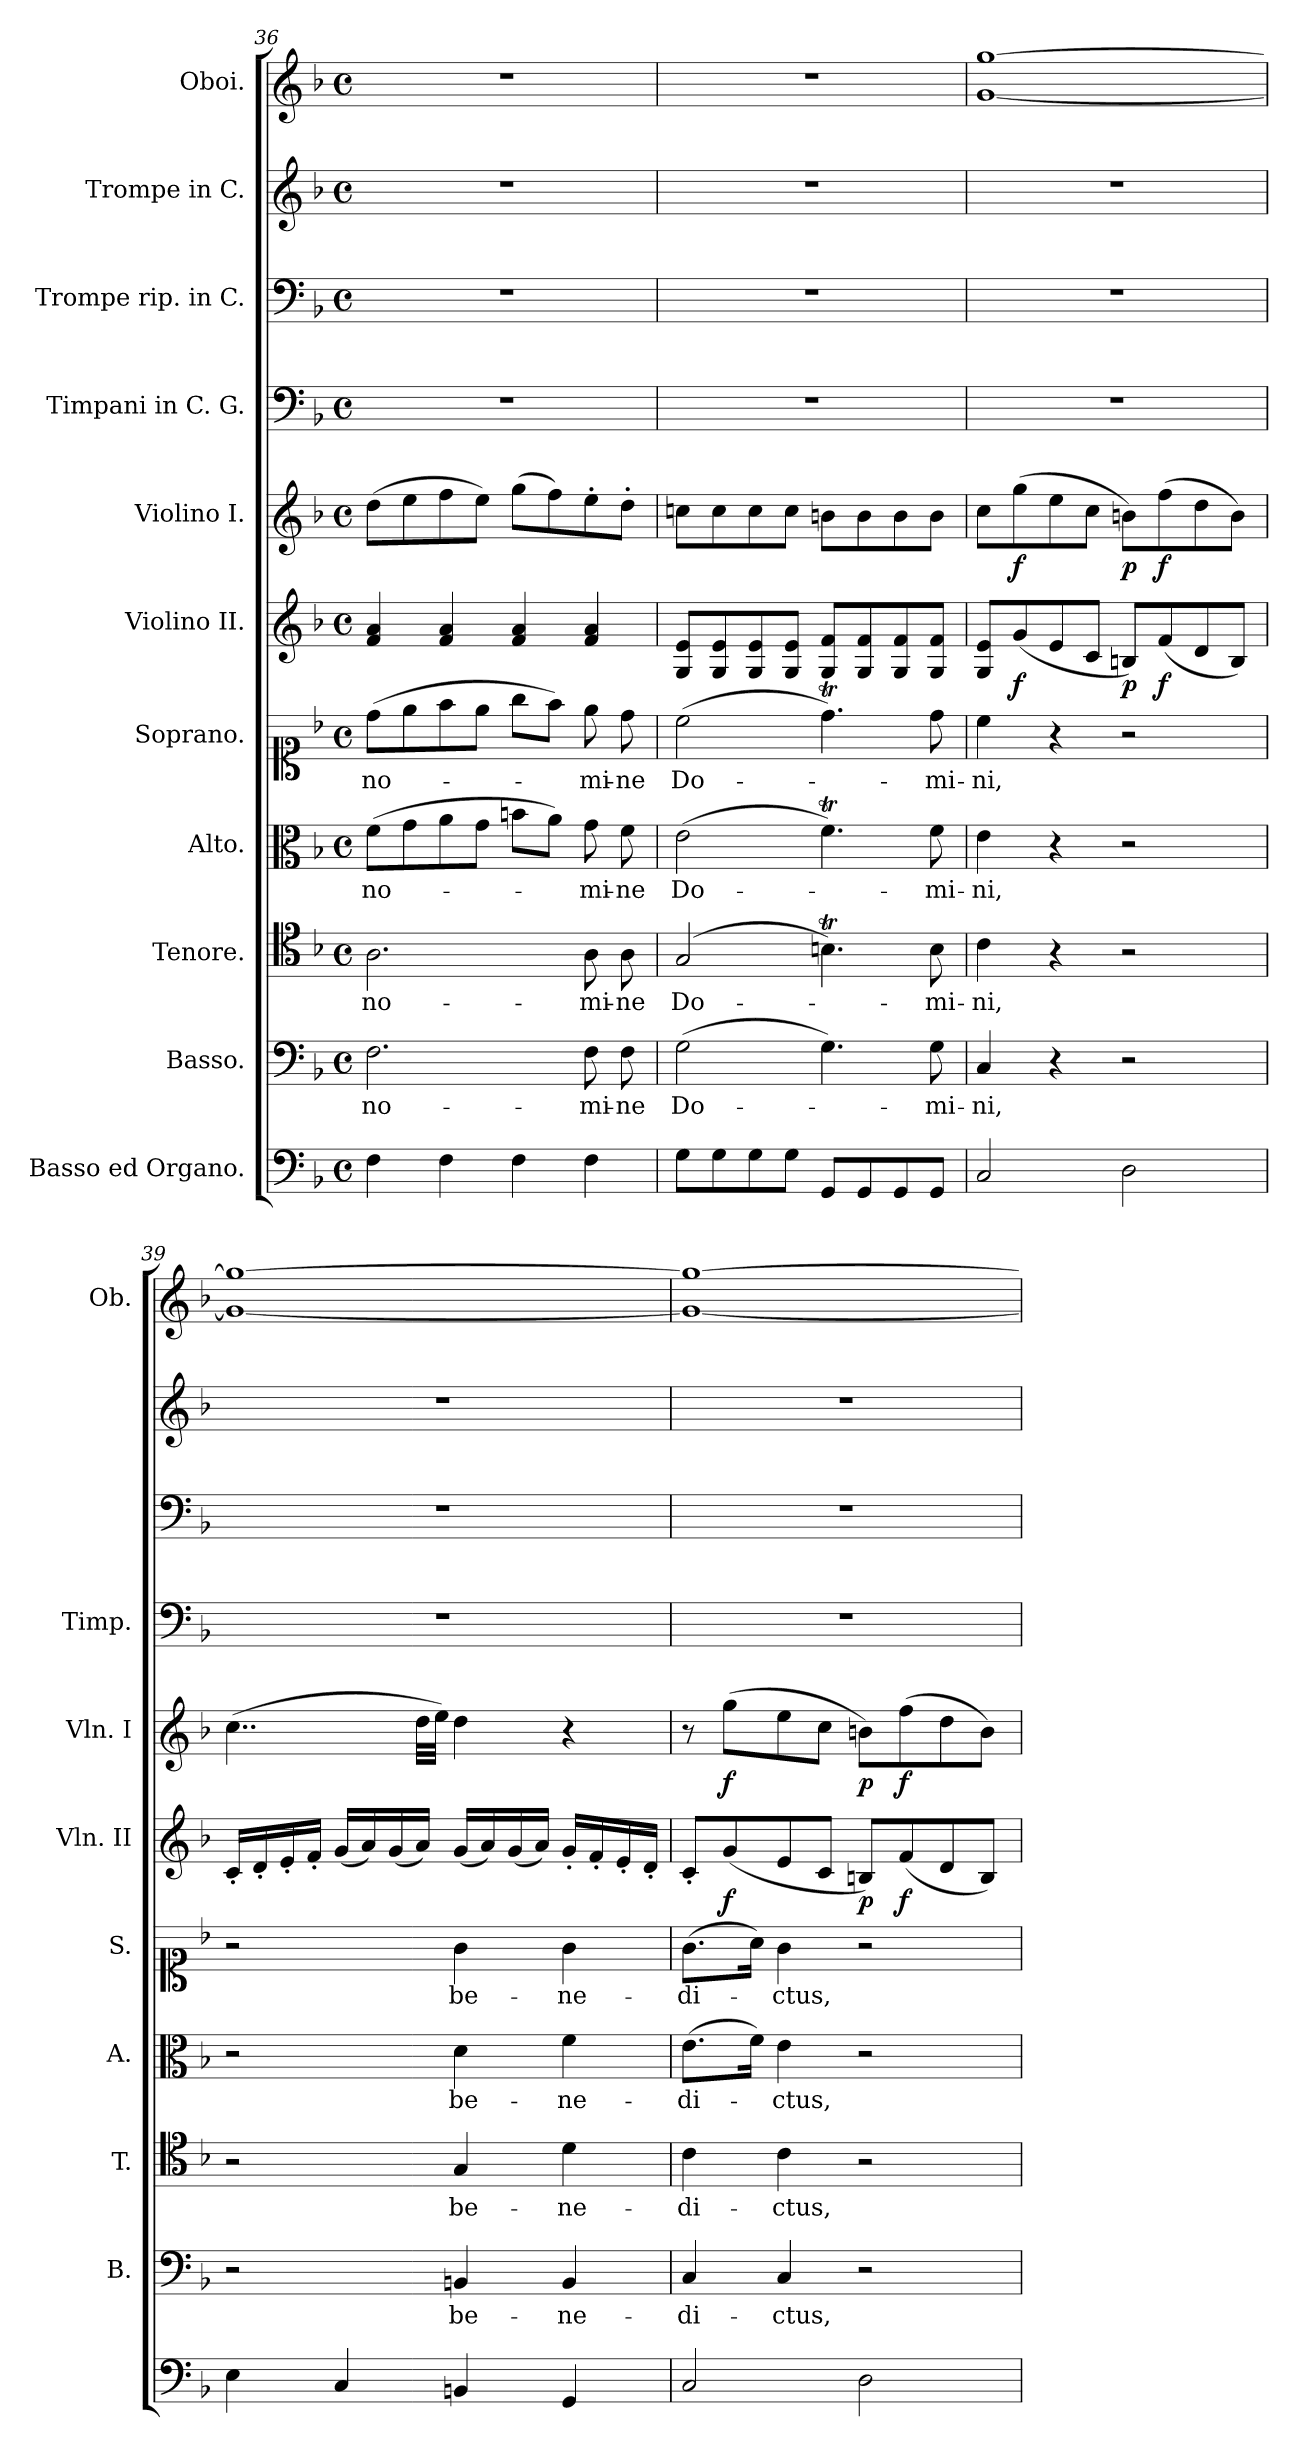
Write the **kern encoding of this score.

**kern	**kern	**text	**kern	**text	**kern	**text	**kern	**text	**kern	**dynam	**kern	**dynam	**kern	**kern	**kern	**kern
*part11	*part10	*part10	*part9	*part9	*part8	*part8	*part7	*part7	*part6	*part6	*part5	*part5	*part4	*part3	*part2	*part1
*staff11	*staff10	*staff10	*staff9	*staff9	*staff8	*staff8	*staff7	*staff7	*staff6	*staff6	*staff5	*staff5	*staff4	*staff3	*staff2	*staff1
*I"Basso ed  Organo.	*I"Basso.	*	*I"Tenore.	*	*I"Alto.	*	*I"Soprano.	*	*I"Violino II.	*	*I"Violino I.	*	*I"Timpani in C. G.	*I"Trompe rip. in C.	*I"Trompe in C.	*I"Oboi.
*	*I'B.	*	*I'T.	*	*I'A.	*	*I'S.	*	*I'Vln. II	*	*I'Vln. I	*	*I'Timp.	*	*	*I'Ob.
*clefF4	*clefF4	*	*clefC4	*	*clefC3	*	*clefC1	*	*clefG2	*	*clefG2	*	*clefF4	*clefF4	*clefG2	*clefG2
*k[b-]	*k[b-]	*	*k[b-]	*	*k[b-]	*	*k[b-]	*	*k[b-]	*	*k[b-]	*	*k[b-]	*k[b-]	*k[b-]	*k[b-]
*M4/4	*M4/4	*	*M4/4	*	*M4/4	*	*M4/4	*	*M4/4	*	*M4/4	*	*M4/4	*M4/4	*M4/4	*M4/4
*met(c)	*met(c)	*	*met(c)	*	*met(c)	*	*met(c)	*	*met(c)	*	*met(c)	*	*met(c)	*met(c)	*met(c)	*met(c)
=36	=36	=36	=36	=36	=36	=36	=36	=36	=36	=36	=36	=36	=36	=36	=36	=36
!	!	!LO:LY:b	!	!LO:LY:b	!	!LO:LY:b	!	!LO:LY:b	!	!	!	!	!	!	!	!
4F\	2.F\	no-	2.A\	no-	(>8f\L	no-	(>8dd\L	no-	4f/ 4a/	.	(>8dd\L	.	1r	1r	1r	1r
.	.	.	.	.	8g\	.	8ee\	.	.	.	8ee\	.	.	.	.	.
4F\	.	.	.	.	8a\	.	8ff\	.	4f/ 4a/	.	8ff\	.	.	.	.	.
.	.	.	.	.	8g\J	.	8ee\J	.	.	.	8ee\J)	.	.	.	.	.
4F\	.	.	.	.	8bn\L	.	8gg\L	.	4f/ 4a/	.	(>8gg\L	.	.	.	.	.
.	.	.	.	.	8a\J)	.	8ff\J)	.	.	.	8ff\)	.	.	.	.	.
!	!	!LO:LY:b	!	!LO:LY:b	!	!LO:LY:b	!	!LO:LY:b	!	!	!	!	!	!	!	!
4F\	8F\	-mi-	8A\	-mi-	8g\	mi-	8ee\	mi-	4f/ 4a/	.	8ee'\	.	.	.	.	.
!	!	!LO:LY:b	!	!LO:LY:b	!	!LO:LY:b	!	!LO:LY:b	!	!	!	!	!	!	!	!
.	8F\	-ne	8A\	-ne	8f\	-ne	8dd\	-ne	.	.	8dd'\J	.	.	.	.	.
=37	=37	=37	=37	=37	=37	=37	=37	=37	=37	=37	=37	=37	=37	=37	=37	=37
!	!	!LO:LY:b	!	!LO:LY:b	!	!LO:LY:b	!	!LO:LY:b	!	!	!	!	!	!	!	!
8G\L	(>2G\	Do-	(>2G/	Do-	(>2e\	Do-	(>2cc\	Do-	8G/ 8e/L	.	8ccn\L	.	1r	1r	1r	1r
8G\	.	.	.	.	.	.	.	.	8G/ 8e/	.	8cc\	.	.	.	.	.
8G\	.	.	.	.	.	.	.	.	8G/ 8e/	.	8cc\	.	.	.	.	.
8G\J	.	.	.	.	.	.	.	.	8G/ 8e/J	.	8cc\J	.	.	.	.	.
8GG/L	4.G\)	.	4.Bnt\)	.	4.fT\)	.	4.ddT\)	.	8G/ 8f/L	.	8bn\L	.	.	.	.	.
8GG/	.	.	.	.	.	.	.	.	8G/ 8f/	.	8b\	.	.	.	.	.
8GG/	.	.	.	.	.	.	.	.	8G/ 8f/	.	8b\	.	.	.	.	.
!	!	!LO:LY:b	!	!LO:LY:b	!	!LO:LY:b	!	!LO:LY:b	!	!	!	!	!	!	!	!
8GG/J	8G\	-mi-	8B\	-mi-	8f\	-mi-	8dd\	-mi-	8G/ 8f/J	.	8b\J	.	.	.	.	.
=38	=38	=38	=38	=38	=38	=38	=38	=38	=38	=38	=38	=38	=38	=38	=38	=38
!	!	!LO:LY:b	!	!LO:LY:b	!	!LO:LY:b	!	!LO:LY:b	!	!	!	!	!	!	!	!
2C/	4C/	-ni,	4c\	-ni,	4e\	-ni,	4cc\	-ni,	8G/ 8e/L	.	8cc\L	.	1r	1r	1r	[1g [1gg
!	!	!	!	!	!	!	!	!	!	!LO:DY:b	!	!LO:DY:b	!	!	!	!
.	.	.	.	.	.	.	.	.	(<8g/	f	(>8gg\	f	.	.	.	.
.	4r	.	4r	.	4r	.	4r	.	8e/	.	8ee\	.	.	.	.	.
.	.	.	.	.	.	.	.	.	8c/J	.	8cc\J	.	.	.	.	.
!	!	!	!	!	!	!	!	!	!	!LO:DY:b	!	!LO:DY:b	!	!	!	!
2D\	2r	.	2r	.	2r	.	2r	.	8Bn/L)	p	8bn\L)	p	.	.	.	.
!	!	!	!	!	!	!	!	!	!	!LO:DY:b	!	!LO:DY:b	!	!	!	!
.	.	.	.	.	.	.	.	.	(<8f/	f	(>8ff\	f	.	.	.	.
.	.	.	.	.	.	.	.	.	8d/	.	8dd\	.	.	.	.	.
.	.	.	.	.	.	.	.	.	8B/J)	.	8b\J)	.	.	.	.	.
=39	=39	=39	=39	=39	=39	=39	=39	=39	=39	=39	=39	=39	=39	=39	=39	=39
4E\	2r	.	2r	.	2r	.	2r	.	16c'/LL	.	(>4..cc\	.	1r	1r	1r	1g_ 1gg_
.	.	.	.	.	.	.	.	.	16d'/	.	.	.	.	.	.	.
.	.	.	.	.	.	.	.	.	16e'/	.	.	.	.	.	.	.
.	.	.	.	.	.	.	.	.	16f'/JJ	.	.	.	.	.	.	.
4C/	.	.	.	.	.	.	.	.	(<16g/LL	.	.	.	.	.	.	.
.	.	.	.	.	.	.	.	.	16a/)	.	.	.	.	.	.	.
.	.	.	.	.	.	.	.	.	(<16g/	.	.	.	.	.	.	.
.	.	.	.	.	.	.	.	.	16a/JJ)	.	32dd\LLL	.	.	.	.	.
.	.	.	.	.	.	.	.	.	.	.	32ee\JJJ)	.	.	.	.	.
!	!	!LO:LY:b	!	!LO:LY:b	!	!LO:LY:b	!	!LO:LY:b	!	!	!	!	!	!	!	!
4BBn/	4BBn/	be-	4G/	be-	4d\	be-	4g\	be-	(<16g/LL	.	4dd\	.	.	.	.	.
.	.	.	.	.	.	.	.	.	16a/)	.	.	.	.	.	.	.
.	.	.	.	.	.	.	.	.	(<16g/	.	.	.	.	.	.	.
.	.	.	.	.	.	.	.	.	16a/JJ)	.	.	.	.	.	.	.
!	!	!LO:LY:b	!	!LO:LY:b	!	!LO:LY:b	!	!LO:LY:b	!	!	!	!	!	!	!	!
4GG/	4BB/	-ne-	4d\	-ne-	4f\	-ne-	4g\	-ne-	16g'/LL	.	4r	.	.	.	.	.
.	.	.	.	.	.	.	.	.	16f'/	.	.	.	.	.	.	.
.	.	.	.	.	.	.	.	.	16e'/	.	.	.	.	.	.	.
.	.	.	.	.	.	.	.	.	16d'/JJ	.	.	.	.	.	.	.
=40	=40	=40	=40	=40	=40	=40	=40	=40	=40	=40	=40	=40	=40	=40	=40	=40
!	!	!LO:LY:b	!	!LO:LY:b	!	!LO:LY:b	!	!LO:LY:b	!	!	!	!	!	!	!	!
2C/	4C/	-di-	4c\	-di-	(>8.e\L	-di-	(>8.g\L	-di-	8c'/L	.	8r	.	1r	1r	1r	1g_ 1gg_
!	!	!	!	!	!	!	!	!	!	!LO:DY:b	!	!LO:DY:b	!	!	!	!
.	.	.	.	.	.	.	.	.	(<8g/	f	(>8gg\L	f	.	.	.	.
.	.	.	.	.	16f\Jk)	.	16a\Jk)	.	.	.	.	.	.	.	.	.
!	!	!LO:LY:b	!	!LO:LY:b	!	!LO:LY:b	!	!LO:LY:b	!	!	!	!	!	!	!	!
.	4C/	-ctus,	4c\	-ctus,	4e\	-ctus,	4g\	-ctus,	8e/	.	8ee\	.	.	.	.	.
.	.	.	.	.	.	.	.	.	8c/J	.	8cc\J	.	.	.	.	.
!	!	!	!	!	!	!	!	!	!	!LO:DY:b	!	!LO:DY:b	!	!	!	!
2D\	2r	.	2r	.	2r	.	2r	.	8Bn/L)	p	8bn\L)	p	.	.	.	.
!	!	!	!	!	!	!	!	!	!	!LO:DY:b	!	!LO:DY:b	!	!	!	!
.	.	.	.	.	.	.	.	.	(<8f/	f	(>8ff\	f	.	.	.	.
.	.	.	.	.	.	.	.	.	8d/	.	8dd\	.	.	.	.	.
.	.	.	.	.	.	.	.	.	8B/J)	.	8b\J)	.	.	.	.	.
=	=	=	=	=	=	=	=	=	=	=	=	=	=	=	=	=
*-	*-	*-	*-	*-	*-	*-	*-	*-	*-	*-	*-	*-	*-	*-	*-	*-
